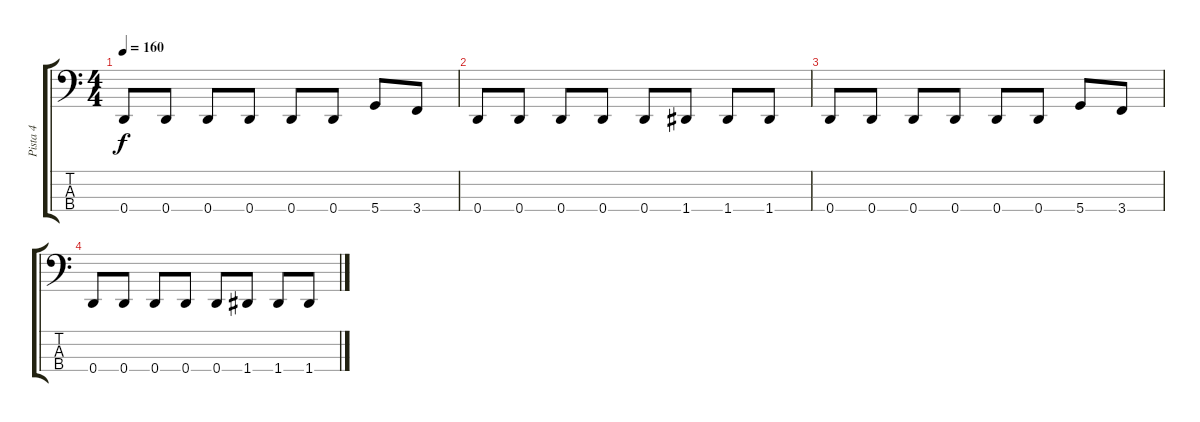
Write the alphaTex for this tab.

\track ("Pista 4" "Pista 4") {instrument electricbassfinger}
\staff {score tabs}
\tuning (G2 D2 A1 D1) {hide}
\ts (4 4)
\tempo 160
\clef f4
\ks c
0.4.8{dy f} 0.4.8 0.4.8 0.4.8 0.4.8 0.4.8 5.4.8 3.4.8 |
0.4.8 0.4.8 0.4.8 0.4.8 0.4.8 1.4.8 1.4.8 1.4.8 |
0.4.8 0.4.8 0.4.8 0.4.8 0.4.8 0.4.8 5.4.8 3.4.8 |
0.4.8 0.4.8 0.4.8 0.4.8 0.4.8 1.4.8 1.4.8 1.4.8
